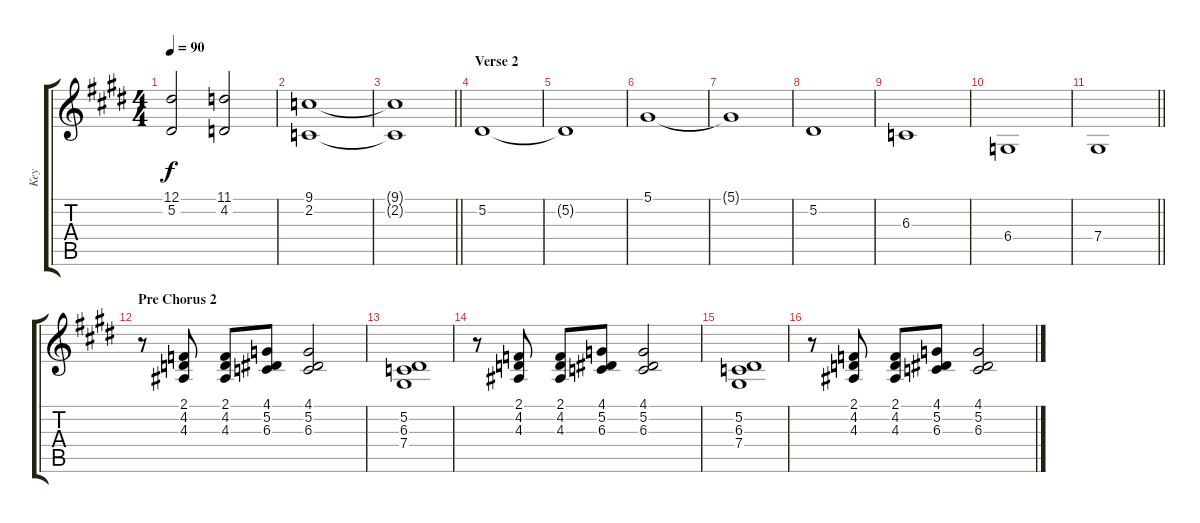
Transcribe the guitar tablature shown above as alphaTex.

\track ("Key" "Key") {instrument synthstrings1}
\staff {score tabs}
\tuning (Eb4 Bb3 Gb3 Db3 Ab2 Eb2) {hide}
\ts (4 4)
\tempo 90
\clef g2
\ks e
(12.1 5.2).2{dy f} (11.1 4.2).2 |
(9.1 2.2).1{volume 0} |
\barLineRight lightlight
(9.1{t} 2.2{t}).1 |
\section ("" "Verse 2")
5.2.1{volume 8} |
5.2{t}.1 |
5.1.1 |
5.1{t}.1 |
5.2.1 |
6.3.1 |
6.4.1 |
\barLineRight lightlight
7.4.1 |
\section ("" "Pre Chorus 2")
r.8 (2.1 4.2 4.3).8 (2.1 4.2 4.3).8 (4.1 5.2 6.3).8 (4.1 5.2 6.3).2 |
(5.2 6.3 7.4).1 |
r.8 (2.1 4.2 4.3).8 (2.1 4.2 4.3).8 (4.1 5.2 6.3).8 (4.1 5.2 6.3).2 |
(5.2 6.3 7.4).1 |
r.8 (2.1 4.2 4.3).8 (2.1 4.2 4.3).8 (4.1 5.2 6.3).8 (4.1 5.2 6.3).2
